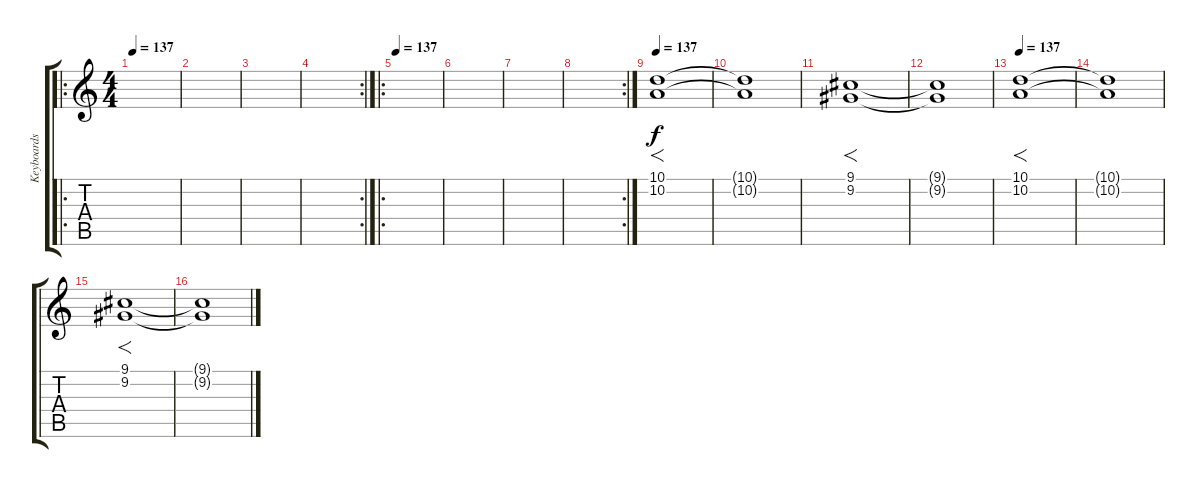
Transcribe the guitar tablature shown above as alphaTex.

\track ("Keyboards (Stian)" "Keyboards ") {instrument choiraahs}
\staff {score tabs}
\tuning (E4 B3 G3 D3 A2 E2) {hide}
\ro
\ts (4 4)
\tempo 137
\clef g2
\ks c
|
|
|
\rc 2
|
\ro
\tempo 137
|
|
|
\rc 2
|
\tempo 137
(10.1 10.2).1{f volume 9} |
(10.1{t} 10.2{t}).1 |
(9.1 9.2).1{f} |
(9.1{t} 9.2{t}).1 |
\tempo 137
(10.1 10.2).1{f volume 9} |
(10.1{t} 10.2{t}).1 |
(9.1 9.2).1{f} |
(9.1{t} 9.2{t}).1
